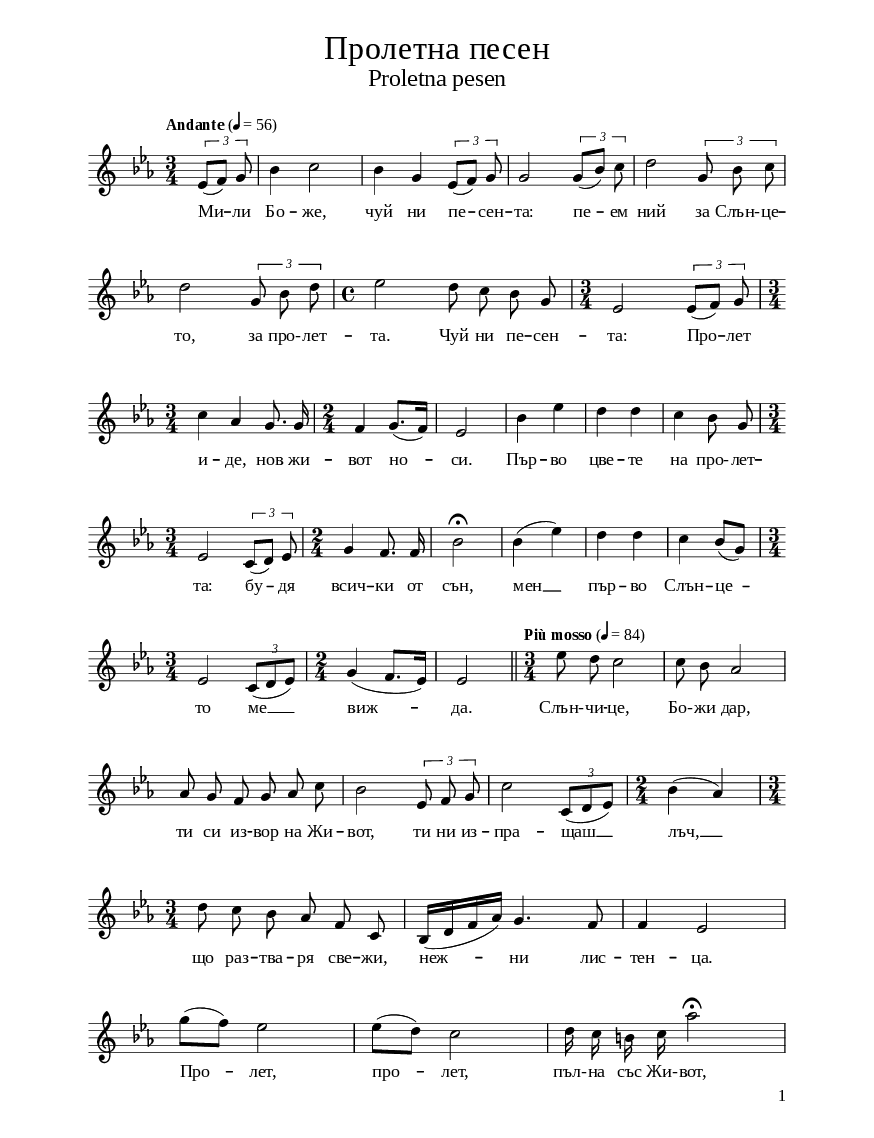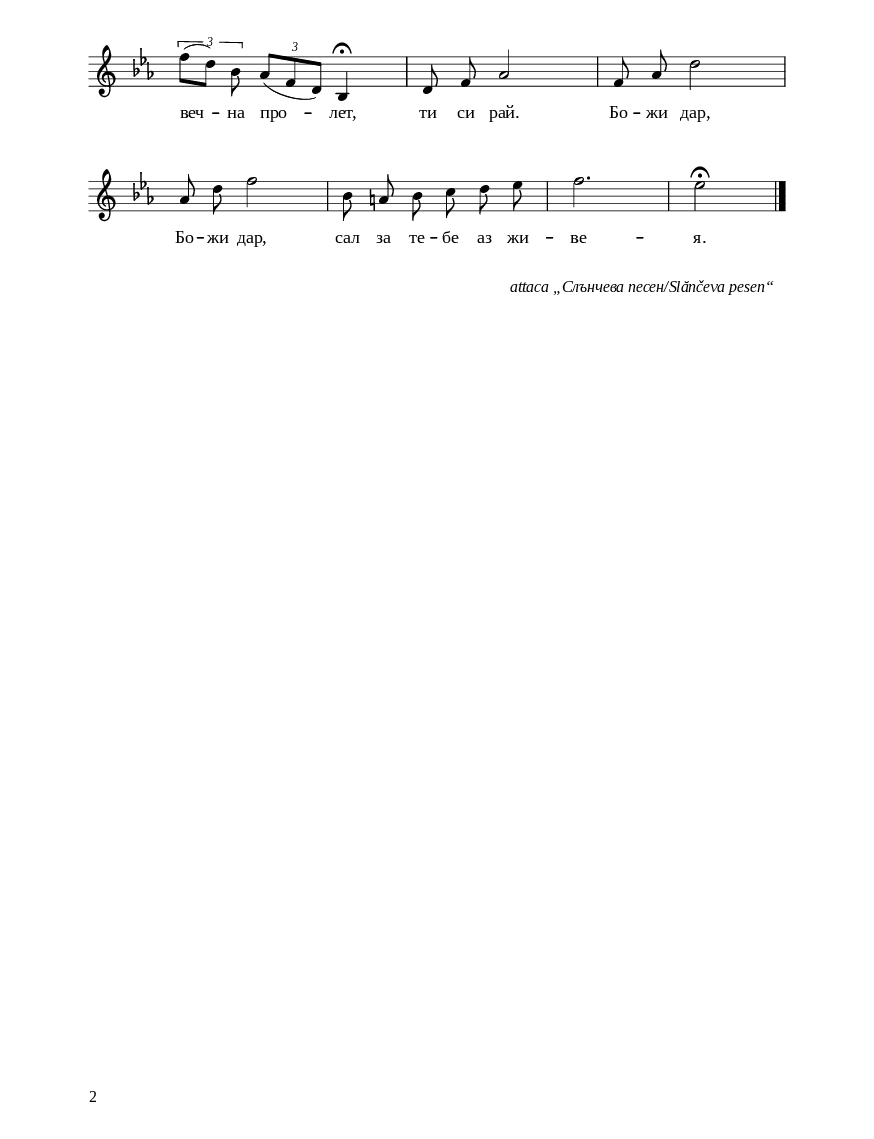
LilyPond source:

\version "2.24.2"

\include "include/globals.ily"

\bookpart {
  \label #'ref124
  \tocItem \markup "Пролетна песен – Proletna pesen"
  \include "include/bookpart-paper.ily"
  \score {
    \include "include/score-layout.ily"

    \new Voice \relative c' {
      \clef treble
      \key es \major
      \time 3/4
      \tempoFunc "Andante" 4 "56"
      \autoBeamOff
      \partial 4
      \times 2/3 { es8 ( [  f8 ) ] g8 } | % 2
      bes4c2 | % 3
      bes4  g4
      \times 2/3  {
        es8 ( [  f8 ) ] g8
      }
      | % 4
      g2
      \times 2/3  {
        g8 ( [  bes8 ) ] c8
      }
      | % 5
      d2
      \tupletUp \times 2/3  {
        g,8   bes8  c8
      }
      \break
      | % 6
      d2
      \times 2/3  {
        g,8 bes8 d8
      }
      | % 7
      \time 4/4
      es2 d8 c8 bes8
      g8 | % 8
      \time 3/4  | % 8
      es2
      \times 2/3  {
        es8 ( [  f8 ) ] g8
      }
      | \time 3/4 % 9

      \break
      c4  as4  g8.  g16 |

      \time 2/4  |
      f4  g8. ( [  f16 ) ] | % 11
      es2 | % 12
      bes'4 es4  | % 13
      d4 d4 | % 14
      c4 bes8  g8 \break  | % 15
      \time 3/4  | % 15
      es2
      \times 2/3  {
        c8 ( [  d8 ) ] es8
      }
      | % 16
      \time 2/4  | % 16
      g4  f8.  f16 | % 17
      bes2 ^\fermata | % 18
      bes4 (es4 ) | % 19
      d4 d4 |
      c4  bes8 ( [  g8 ) ] \break | % 21
      \time 3/4  | % 21
      es2
      \times 2/3  {
        c8 ( [  d8  es8 ) ]
      }
      | % 22
      \time 2/4  | % 22
      g4 (  f8. [  es16 ) ] | % 23
      es2 \bar "||"
      \time 3/4  | % 24
      \tempoFunc "Più mosso" 4 "84" | % 24
      es'8 d8 c2 | % 25
      c8 bes8  as2 \break | % 26
      as8  g8  f8  g8  as8
      c8| % 27
      bes2
      \times 2/3  {
        es,8   f8  g8
      }
      | % 28
      c2
      \times 2/3  {
        c,8 ( [  d8  es8 ) ]
      }
      | % 29
      \time 2/4 bes'4 (  as4 ) | \break
      \time 3/4
      d8c8
      bes8  as8  f8  c8  bes16 (
      [  d16  f16  as16 ) ]  % 31
      g4.  f8  f4  % 32
      es2  | \break % 33
      g'8 ( [f8 ) ] es2 |  % 34
      es8 ( [d8 ) ]c2 | % 35
      d16 c16 b16 c16
      as'2 ^\fermata | \break  % 36
      \times 2/3  {
        f8 ( [d8 ) ] bes8
      }
      \times 2/3  {
        as8 ( [  f8  d8 ) ]
      }
      bes4 ^\fermata | % 37
      d8 f8 as2  | % 38
      f8 as8  d2 \break | % 39
      as8  d8  f2 |
      bes,8 a8  bes8  c8
      d8  es8 | % 41
      f2. | % 42
      es2 \fermata \bar "|."

    }

    \addlyrics {
      Ми  -- ли Бо -- же, чуй ни пе
      -- сен -- та: пе -- ем ний
      за "Слън-" -- це -- то, за "про-" -- лет
      -- та. Чуй ни пе -- сен -- та: Про
      -- лет и -- де, нов жи -- вот но
      -- си. Пър -- во цве -- те на
      "про-" -- лет -- та: бу  -- дя всич
      -- ки от сън, мен __  пър -- во
      Слън -- це -- то ме  __ виж
      --  да. "Слън-" -- чи -- це, "Бо-" --
      жи дар, ти си из -- вор на Жи --
      вот, ти ни из -- пра -- щаш __
      лъч, __ що раз -- тва -- ря све --
      жи, неж --   ни лис -- тен
      -- ца. Про -- лет, про -- лет,
      "пъл-" -- на със "Жи-" -- вот, веч  --
      на про --  лет, ти си рай.
      Бо -- жи дар, Бо -- жи дар, сал
      за те -- бе аз жи -- ве -- я.}

      \header {
        title = \titleFunc "Пролетна песен" "Proletna pesen"
      }

      \midi{}

    } % score

    \markup \italic \dc-one-nobold "attaca „Слънчева песен/Slănčeva pesen“"
    

    % include foreign translation(s) of the song
    

  } % bookpart
